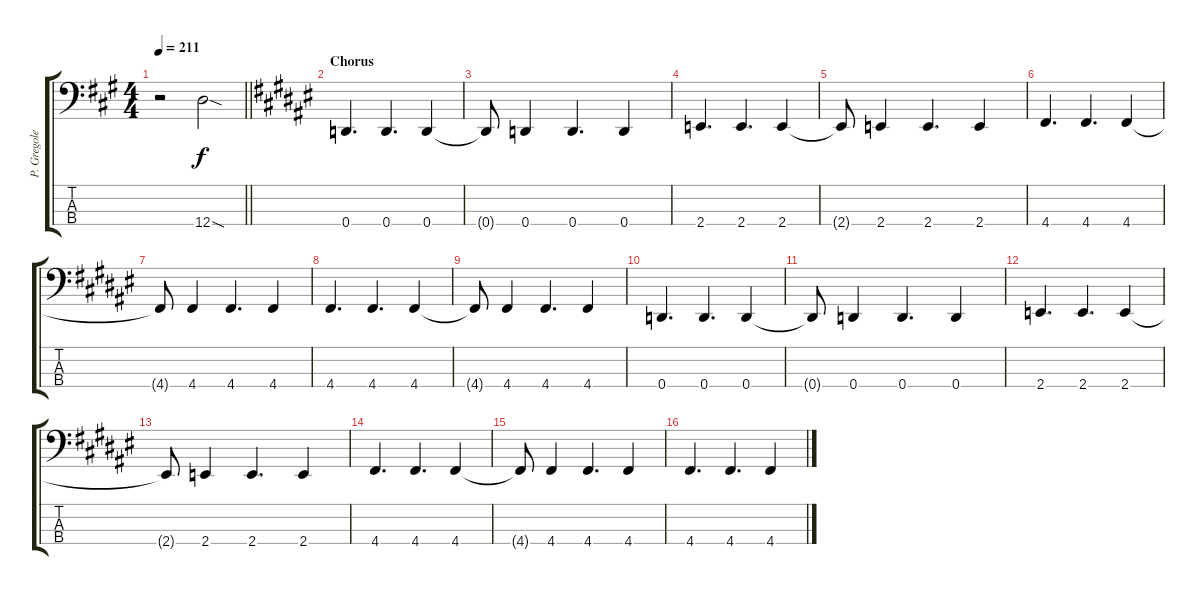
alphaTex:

\track ("P. Gregoletto" "P. Gregole") {instrument electricbassfinger}
\staff {score tabs}
\tuning (G2 D2 A1 D1) {hide}
\ts (4 4)
\tempo 211
\clef f4
\barLineRight lightlight
\ks f#minor
r.2{dy f} 12.4{sod}.2 |
\section ("" "Chorus")
\ks d#minor
0.4.4{d} 0.4.4{d} 0.4.4 |
0.4{t}.8 0.4.4 0.4.4{d} 0.4.4 |
2.4.4{d} 2.4.4{d} 2.4.4 |
2.4{t}.8 2.4.4 2.4.4{d} 2.4.4 |
4.4.4{d} 4.4.4{d} 4.4.4 |
4.4{t}.8 4.4.4 4.4.4{d} 4.4.4 |
4.4.4{d} 4.4.4{d} 4.4.4 |
4.4{t}.8 4.4.4 4.4.4{d} 4.4.4 |
0.4.4{d} 0.4.4{d} 0.4.4 |
0.4{t}.8 0.4.4 0.4.4{d} 0.4.4 |
2.4.4{d} 2.4.4{d} 2.4.4 |
2.4{t}.8 2.4.4 2.4.4{d} 2.4.4 |
4.4.4{d} 4.4.4{d} 4.4.4 |
4.4{t}.8 4.4.4 4.4.4{d} 4.4.4 |
4.4.4{d} 4.4.4{d} 4.4.4
